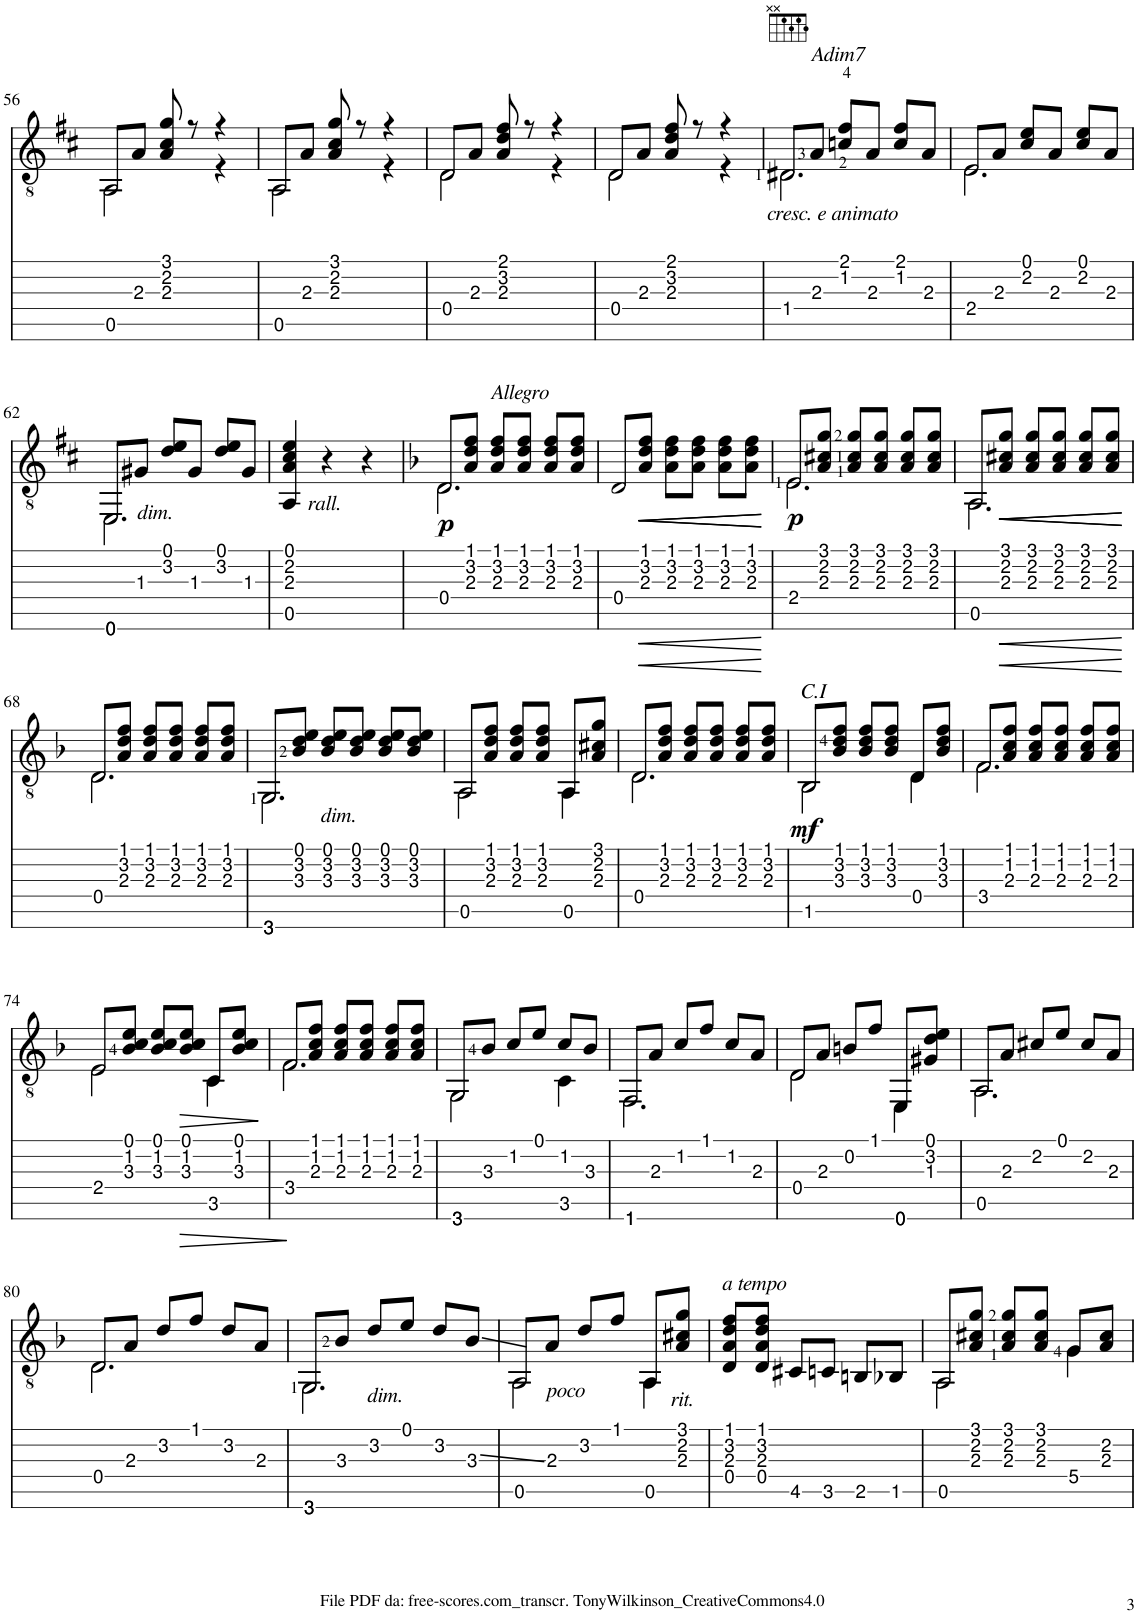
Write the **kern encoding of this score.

**kern	**kern	**dynam
*part1	*part1	*part1
*staff2	*staff1	*staff1/2
*I"Guitar	*	*
*I'Guit.	*	*
!!LO:PB:g=z
*	*clefGv2	*
*k[f#c#]	*k[f#c#]	*
*M3/4	*M3/4	*
=56	=56	=56
*^	*	*
!	!	!LO:N:head=open	!
*	*	*^	*
8AAL	2AA	8AA/L	2AA\	.
8AJ	.	8A/J	.	.
8A 8c# 8g	.	8A/ 8c#/ 8g/	.	.
8r	.	8r	.	.
4r	4r	4r	4r	.
=57	=57	=57	=57	=57
!LO:N:head=open	!	!LO:N:head=open	!	!
8AAL	2AA	8AA/L	2AA\	.
8AJ	.	8A/J	.	.
8A 8c# 8g	.	8A/ 8c#/ 8g/	.	.
8r	.	8r	.	.
4r	4r	4r	4r	.
=58	=58	=58	=58	=58
!LO:N:head=open	!	!LO:N:head=open	!	!
8DL	2D	8D/L	2D\	.
8AJ	.	8A/J	.	.
8A 8d 8f#	.	8A/ 8d/ 8f#/	.	.
8r	.	8r	.	.
4r	4r	4r	4r	.
=59	=59	=59	=59	=59
!LO:N:head=open	!	!LO:N:head=open	!	!
8DL	2D	8D/L	2D\	.
8AJ	.	8A/J	.	.
8A 8d 8f#	.	8A/ 8d/ 8f#/	.	.
8r	.	8r	.	.
4r	4r	4r	4r	.
=60	=60	=60	=60	=60
!	!	!LO:N:head=open	!	!
8D#L	2.D#	8D#X/L	2.D#\	.
!	!	!LO:TX:a:i:t=Adim7	!	!
8AJ	.	8A/J	.	.
8c\ 8f#\L	.	8cn/ 8f#/L	.	.
8AJ	.	8A/J	.	.
8c\ 8f#\L	.	8c/ 8f#/L	.	.
8AJ	.	8A/J	.	.
=61	=61	=61	=61	=61
!	!	!LO:N:head=open	!	!
8EL	2.E	8E/L	2.E\	.
8AJ	.	8A/J	.	.
!LO:TX:a:i:t=cresc. e animato	!	!	!	!
8c#\ 8e\L	.	8c#/ 8e/L	.	.
8AJ	.	8A/J	.	.
8c#\ 8e\L	.	8c#/ 8e/L	.	.
8AJ	.	8A/J	.	.
!!LO:LB:g=z	!!
=62	=62	=62	=62	=62
!	!	!LO:N:head=open	!	!
8EEL	2.EE	8EE/L	2.EE\	.
8G#J	.	8G#X/J	.	.
!LO:TX:a:i:t=dim.	!	!	!	!
8d\ 8e\L	.	8d/ 8e/L	.	.
8G#J	.	8G#/J	.	.
8d\ 8e\L	.	8d/ 8e/L	.	.
8G#J	.	8G#/J	.	.
*v	*v	*	*	*
*	*v	*v	*
=63	=63	=63
!LO:TX:a:i:t=rall.	!	!
4AA 4A 4c# 4e	4AA/ 4A/ 4c#/ 4e/	.
4r	4r	.
4r	4r	.
=64	=64	=64
*k[b-]	*k[b-]	*
*^	*	*
!	!	!LO:N:head=open	!LO:DY:b
*	*	*^	*
8DL	2.D	8D/L	2.D\	p
8A\ 8d\ 8f\J	.	8A/ 8d/ 8f/J	.	.
!	!	!LO:TX:a:i:t=Allegro	!	!
8A\ 8d\ 8f\L	.	8A/ 8d/ 8f/L	.	.
8A\ 8d\ 8f\J	.	8A/ 8d/ 8f/J	.	.
8A\ 8d\ 8f\L	.	8A/ 8d/ 8f/L	.	.
8A\ 8d\ 8f\J	.	8A/ 8d/ 8f/J	.	.
*v	*v	*	*	*
*	*v	*v	*
=65	=65	=65
!	!LO:N:head=open	!
8DL	8D/L	.
!	!	!LO:HP:b
8A\ 8d\ 8f\J	8A/ 8d/ 8f/J	<
!	!	!LO:HP:b
8A\ 8d\ 8f\L	8A\ 8d\ 8f\L	<
8A\ 8d\ 8f\J	8A\ 8d\ 8f\J	.
8A\ 8d\ 8f\L	8A\ 8d\ 8f\L	.
8A\ 8d\ 8f\J	8A\ 8d\ 8f\J	.
.	.	[ [
=66	=66	=66
*^	*	*
!	!	!LO:N:head=open	!LO:DY:b
*	*	*^	*
8EL	2.E	8E/L	2.E\	p
8A\ 8c#\ 8g\J	.	8A/ 8c#X/ 8g/J	.	.
8A\ 8c#\ 8g\L	.	8A/ 8c#/ 8g/L	.	.
8A\ 8c#\ 8g\J	.	8A/ 8c#/ 8g/J	.	.
8A\ 8c#\ 8g\L	.	8A/ 8c#/ 8g/L	.	.
8A\ 8c#\ 8g\J	.	8A/ 8c#/ 8g/J	.	.
=67	=67	=67	=67	=67
!	!	!LO:N:head=open	!	!
8AAL	2.AA	8AA/L	2.AA\	.
!	!	!	!	!LO:HP:b
8A\ 8c#\ 8g\J	.	8A/ 8c#X/ 8g/J	.	<
!	!	!	!	!LO:HP:b
8A\ 8c#\ 8g\L	.	8A/ 8c#/ 8g/L	.	<
8A\ 8c#\ 8g\J	.	8A/ 8c#/ 8g/J	.	.
8A\ 8c#\ 8g\L	.	8A/ 8c#/ 8g/L	.	.
8A\ 8c#\ 8g\J	.	8A/ 8c#/ 8g/J	.	.
*v	*v	*	*	*
*	*v	*v	*
.	.	[ [
!!LO:LB:g=z
=68	=68	=68
*^	*	*
!	!	!LO:N:head=open	!
*	*	*^	*
8DL	2.D	8D/L	2.D\	.
8A\ 8d\ 8f\J	.	8A/ 8d/ 8f/J	.	.
8A\ 8d\ 8f\L	.	8A/ 8d/ 8f/L	.	.
8A\ 8d\ 8f\J	.	8A/ 8d/ 8f/J	.	.
8A\ 8d\ 8f\L	.	8A/ 8d/ 8f/L	.	.
8A\ 8d\ 8f\J	.	8A/ 8d/ 8f/J	.	.
=69	=69	=69	=69	=69
!	!	!LO:N:head=open	!	!
8GGL	2.GG	8GG/L	2.GG\	.
8B-\ 8d\ 8e\J	.	8B-/ 8d/ 8e/J	.	.
!LO:TX:a:i:t=dim.	!	!	!	!
8B-\ 8d\ 8e\L	.	8B-/ 8d/ 8e/L	.	.
8B-\ 8d\ 8e\J	.	8B-/ 8d/ 8e/J	.	.
8B-\ 8d\ 8e\L	.	8B-/ 8d/ 8e/L	.	.
8B-\ 8d\ 8e\J	.	8B-/ 8d/ 8e/J	.	.
=70	=70	=70	=70	=70
!	!	!LO:N:head=open	!	!
8AAL	2AA	8AA/L	2AA\	.
8A\ 8d\ 8f\J	.	8A/ 8d/ 8f/J	.	.
8A\ 8d\ 8f\L	.	8A/ 8d/ 8f/L	.	.
8A\ 8d\ 8f\J	.	8A/ 8d/ 8f/J	.	.
8AAL	4AA	8AA/L	4AA\	.
8A\ 8c#\ 8g\J	.	8A/ 8c#X/ 8g/J	.	.
=71	=71	=71	=71	=71
!	!	!LO:N:head=open	!	!
8DL	2.D	8D/L	2.D\	.
8A\ 8d\ 8f\J	.	8A/ 8d/ 8f/J	.	.
8A\ 8d\ 8f\L	.	8A/ 8d/ 8f/L	.	.
8A\ 8d\ 8f\J	.	8A/ 8d/ 8f/J	.	.
8A\ 8d\ 8f\L	.	8A/ 8d/ 8f/L	.	.
8A\ 8d\ 8f\J	.	8A/ 8d/ 8f/J	.	.
=72	=72	=72	=72	=72
!	!	!LO:TX:a:i:t=C.I	!	!
!	!	!LO:N:head=open	!	!LO:DY:b
8BB-L	2BB-	8BB-/L	2BB-\	mf
8B-\ 8d\ 8f\J	.	8B-/ 8d/ 8f/J	.	.
8B-\ 8d\ 8f\L	.	8B-/ 8d/ 8f/L	.	.
8B-\ 8d\ 8f\J	.	8B-/ 8d/ 8f/J	.	.
8DL	4D	8D/L	4D\	.
8B-\ 8d\ 8f\J	.	8B-/ 8d/ 8f/J	.	.
=73	=73	=73	=73	=73
!	!	!LO:N:head=open	!	!
8FL	2.F	8F/L	2.F\	.
8A\ 8c\ 8f\J	.	8A/ 8c/ 8f/J	.	.
8A\ 8c\ 8f\L	.	8A/ 8c/ 8f/L	.	.
8A\ 8c\ 8f\J	.	8A/ 8c/ 8f/J	.	.
8A\ 8c\ 8f\L	.	8A/ 8c/ 8f/L	.	.
8A\ 8c\ 8f\J	.	8A/ 8c/ 8f/J	.	.
!!LO:LB:g=z	!!
=74	=74	=74	=74	=74
!	!	!LO:N:head=open	!	!
8EL	2E	8E/L	2E\	.
8B-\ 8c\ 8e\J	.	8B-/ 8c/ 8e/J	.	.
8B-\ 8c\ 8e\L	.	8B-/ 8c/ 8e/L	.	.
!	!	!	!	!LO:HP:b
8B-\ 8c\ 8e\J	.	8B-/ 8c/ 8e/J	.	>
8CL	4C	8C/L	4C\	.
8B-\ 8c\ 8e\J	.	8B-/ 8c/ 8e/J	.	.
*v	*v	*	*	*
*	*v	*v	*
.	.	]
=75	=75	=75
*^	*	*
!	!	!LO:N:head=open	!
*	*	*^	*
8FL	2.F	8F/L	2.F\	.
8A\ 8c\ 8f\J	.	8A/ 8c/ 8f/J	.	.
8A\ 8c\ 8f\L	.	8A/ 8c/ 8f/L	.	.
8A\ 8c\ 8f\J	.	8A/ 8c/ 8f/J	.	.
8A\ 8c\ 8f\L	.	8A/ 8c/ 8f/L	.	.
8A\ 8c\ 8f\J	.	8A/ 8c/ 8f/J	.	.
=76	=76	=76	=76	=76
!	!	!LO:N:head=open	!	!
8GGL	2GG	8GG/L	2GG\	.
8B-J	.	8B-/J	.	.
8cL	.	8c/L	.	.
8eJ	.	8e/J	.	.
8cL	4C	8c/L	4C\	.
8B-J	.	8B-/J	.	.
=77	=77	=77	=77	=77
!	!	!LO:N:head=open	!	!
8FFL	2.FF	8FF/L	2.FF\	.
8AJ	.	8A/J	.	.
8cL	.	8c/L	.	.
8fJ	.	8f/J	.	.
8cL	.	8c/L	.	.
8AJ	.	8A/J	.	.
=78	=78	=78	=78	=78
!	!	!LO:N:head=open	!	!
8DL	2D	8D/L	2D\	.
8AJ	.	8A/J	.	.
8BL	.	8Bn/L	.	.
8fJ	.	8f/J	.	.
8EEL	4EE	8EE/L	4EE\	.
8G#\ 8d\ 8e\J	.	8G#X/ 8d/ 8e/J	.	.
=79	=79	=79	=79	=79
!	!	!LO:N:head=open	!	!
8AAL	2.AA	8AA/L	2.AA\	.
8AJ	.	8A/J	.	.
8c#L	.	8c#X/L	.	.
8eJ	.	8e/J	.	.
8c#L	.	8c#/L	.	.
8AJ	.	8A/J	.	.
!!LO:LB:g=z	!!
=80	=80	=80	=80	=80
!	!	!LO:N:head=open	!	!
8DL	2.D	8D/L	2.D\	.
8AJ	.	8A/J	.	.
8dL	.	8d/L	.	.
8fJ	.	8f/J	.	.
8dL	.	8d/L	.	.
8AJ	.	8A/J	.	.
=81	=81	=81	=81	=81
!	!	!LO:N:head=open	!	!
8GGL	2.GG	8GG/L	2.GG\	.
8B-J	.	8B-/J	.	.
!LO:TX:a:i:t=dim.	!	!	!	!
8dL	.	8d/L	.	.
8eJ	.	8e/J	.	.
8dL	.	8d/L	.	.
8B-J	.	8B-/J	.	.
=82	=82	=82	=82	=82
!	!	!LO:N:head=open	!	!
8AAL	2AA	8AA/L	2AA\	.
!LO:TX:a:i:t=poco	!	!	!	!
8AJ	.	8A/J	.	.
8dL	.	8d/L	.	.
8fJ	.	8f/J	.	.
!LO:TX:a:i:t=rit.	!	!	!	!
8AAL	4AA	8AA/L	4AA\	.
8A\ 8c#\ 8g\J	.	8A/ 8c#X/ 8g/J	.	.
*v	*v	*	*	*
*	*v	*v	*
=83	=83	=83
!	!LO:TX:a:i:t=a tempo	!
8D\ 8A\ 8d\ 8f\L	8D/ 8A/ 8d/ 8f/L	.
8D\ 8A\ 8d\ 8f\J	8D/ 8A/ 8d/ 8f/J	.
8C#L	8C#X/L	.
8CJ	8Cn/J	.
8BBL	8BBn/L	.
8BB-J	8BB-X/J	.
=84	=84	=84
*^	*	*
!	!	!LO:N:head=open	!
*	*	*^	*
8AAL	2AA	8AA/L	2AA\	.
8A\ 8c#\ 8g\J	.	8A/ 8c#X/ 8g/J	.	.
8A\ 8c#\ 8g\L	.	8A/ 8c#/ 8g/L	.	.
8A\ 8c#\ 8g\J	.	8A/ 8c#/ 8g/J	.	.
8GL	4G	8G/L	4G\	.
8A\ 8c#\J	.	8A/ 8c#/J	.	.
*v	*v	*	*	*
*	*v	*v	*
=	=	=
*-	*-	*-
